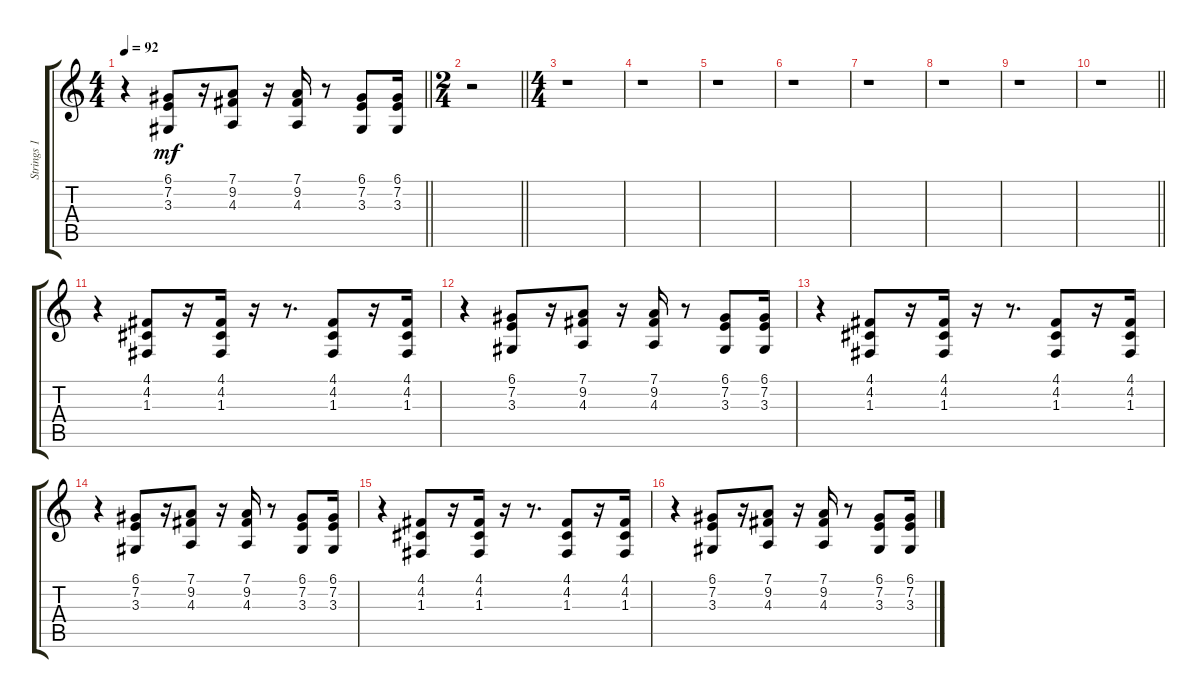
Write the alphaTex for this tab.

\track ("Strings 1" "Strings 1") {instrument stringensemble1}
\staff {score tabs}
\tuning (D4 A3 F3 C3 G2 D2) {hide}
\ts (4 4)
\tempo 92
\clef g2
\barLineRight lightlight
\ks c
r.4{dy mf} (6.1 7.2 3.3).8 r.16 (7.1 9.2 4.3).8 r.16 (7.1 9.2 4.3).16 r.8 (6.1 7.2 3.3).8 (6.1 7.2 3.3).16 |
\ts (2 4)
\barLineRight lightlight
r.2 |
\ts (4 4)
r.1 |
r.1 |
r.1 |
r.1 |
r.1 |
r.1 |
r.1 |
\barLineRight lightlight
r.1 |
r.4 (4.1 4.2 1.3).8 r.16 (4.1 4.2 1.3).16 r.16 r.8{d} (4.1 4.2 1.3).8 r.16 (4.1 4.2 1.3).16 |
r.4 (6.1 7.2 3.3).8 r.16 (7.1 9.2 4.3).8 r.16 (7.1 9.2 4.3).16 r.8 (6.1 7.2 3.3).8 (6.1 7.2 3.3).16 |
r.4 (4.1 4.2 1.3).8 r.16 (4.1 4.2 1.3).16 r.16 r.8{d} (4.1 4.2 1.3).8 r.16 (4.1 4.2 1.3).16 |
r.4 (6.1 7.2 3.3).8 r.16 (7.1 9.2 4.3).8 r.16 (7.1 9.2 4.3).16 r.8 (6.1 7.2 3.3).8 (6.1 7.2 3.3).16 |
r.4 (4.1 4.2 1.3).8 r.16 (4.1 4.2 1.3).16 r.16 r.8{d} (4.1 4.2 1.3).8 r.16 (4.1 4.2 1.3).16 |
r.4 (6.1 7.2 3.3).8 r.16 (7.1 9.2 4.3).8 r.16 (7.1 9.2 4.3).16 r.8 (6.1 7.2 3.3).8 (6.1 7.2 3.3).16
